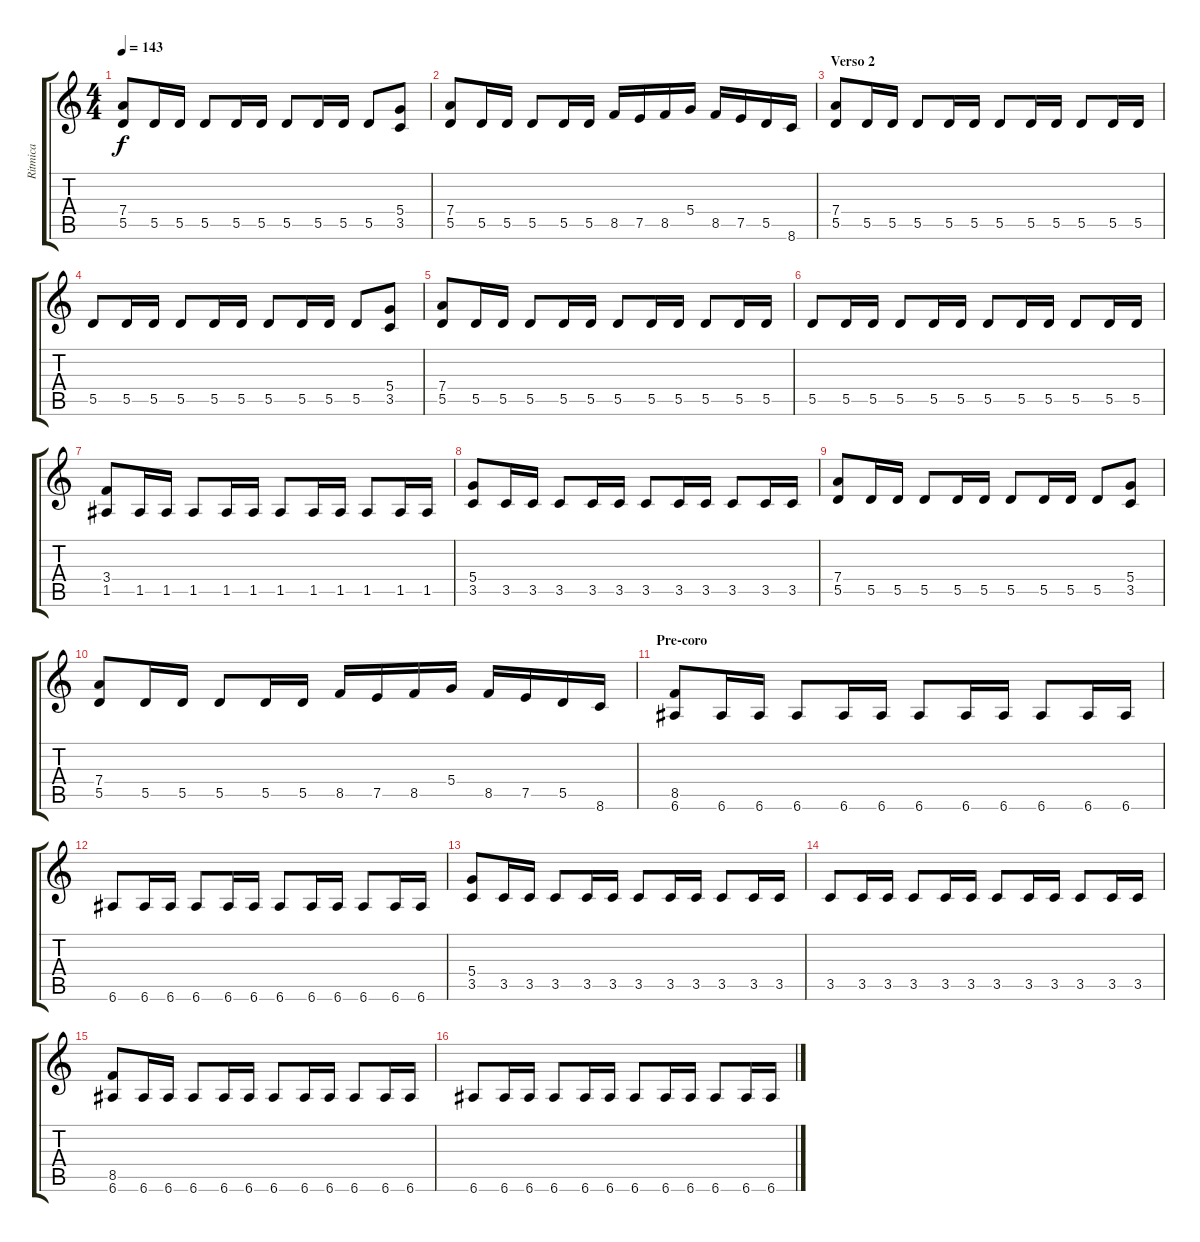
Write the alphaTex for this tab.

\track ("Ritmica" "Ritmica") {instrument distortionguitar}
\staff {score tabs}
\tuning (E4 B3 G3 D3 A2 E2) {hide}
\ts (4 4)
\tempo 143
\clef g2
\ks c
(7.4 5.5).8{dy f} 5.5.16 5.5.16 5.5.8 5.5.16 5.5.16 5.5.8 5.5.16 5.5.16 5.5.8 (5.4 3.5).8 |
(7.4 5.5).8 5.5.16 5.5.16 5.5.8 5.5.16 5.5.16 8.5.16 7.5.16 8.5.16 5.4.16 8.5.16 7.5.16 5.5.16 8.6.16 |
\section ("" "Verso 2")
(7.4 5.5).8 5.5.16 5.5.16 5.5.8 5.5.16 5.5.16 5.5.8 5.5.16 5.5.16 5.5.8 5.5.16 5.5.16 |
5.5.8 5.5.16 5.5.16 5.5.8 5.5.16 5.5.16 5.5.8 5.5.16 5.5.16 5.5.8 (5.4 3.5).8 |
(7.4 5.5).8 5.5.16 5.5.16 5.5.8 5.5.16 5.5.16 5.5.8 5.5.16 5.5.16 5.5.8 5.5.16 5.5.16 |
5.5.8 5.5.16 5.5.16 5.5.8 5.5.16 5.5.16 5.5.8 5.5.16 5.5.16 5.5.8 5.5.16 5.5.16 |
(3.4 1.5).8 1.5.16 1.5.16 1.5.8 1.5.16 1.5.16 1.5.8 1.5.16 1.5.16 1.5.8 1.5.16 1.5.16 |
(5.4 3.5).8 3.5.16 3.5.16 3.5.8 3.5.16 3.5.16 3.5.8 3.5.16 3.5.16 3.5.8 3.5.16 3.5.16 |
(7.4 5.5).8 5.5.16 5.5.16 5.5.8 5.5.16 5.5.16 5.5.8 5.5.16 5.5.16 5.5.8 (5.4 3.5).8 |
(7.4 5.5).8 5.5.16 5.5.16 5.5.8 5.5.16 5.5.16 8.5.16 7.5.16 8.5.16 5.4.16 8.5.16 7.5.16 5.5.16 8.6.16 |
\section ("" "Pre-coro")
(8.5 6.6).8 6.6.16 6.6.16 6.6.8 6.6.16 6.6.16 6.6.8 6.6.16 6.6.16 6.6.8 6.6.16 6.6.16 |
6.6.8 6.6.16 6.6.16 6.6.8 6.6.16 6.6.16 6.6.8 6.6.16 6.6.16 6.6.8 6.6.16 6.6.16 |
(5.4 3.5).8 3.5.16 3.5.16 3.5.8 3.5.16 3.5.16 3.5.8 3.5.16 3.5.16 3.5.8 3.5.16 3.5.16 |
3.5.8 3.5.16 3.5.16 3.5.8 3.5.16 3.5.16 3.5.8 3.5.16 3.5.16 3.5.8 3.5.16 3.5.16 |
(8.5 6.6).8 6.6.16 6.6.16 6.6.8 6.6.16 6.6.16 6.6.8 6.6.16 6.6.16 6.6.8 6.6.16 6.6.16 |
6.6.8 6.6.16 6.6.16 6.6.8 6.6.16 6.6.16 6.6.8 6.6.16 6.6.16 6.6.8 6.6.16 6.6.16
